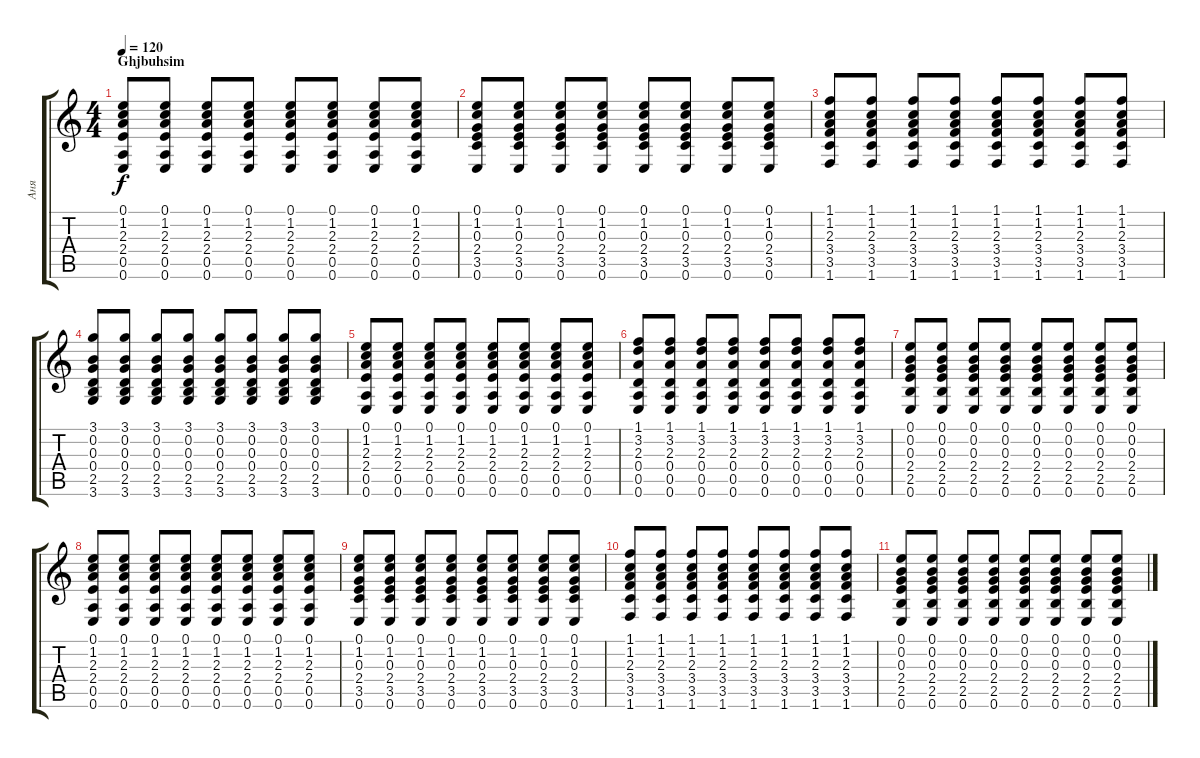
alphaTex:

\track ("Аня" "Аня") {instrument acousticguitarnylon}
\staff {score tabs}
\tuning (E4 B3 G3 D3 A2 E2) {hide}
\ts (4 4)
\section ("" "Ghjbuhsim")
\tempo 120
\clef g2
\ks c
(0.1 1.2 2.3 2.4 0.5 0.6).8{dy f} (0.1 1.2 2.3 2.4 0.5 0.6).8 (0.1 1.2 2.3 2.4 0.5 0.6).8 (0.1 1.2 2.3 2.4 0.5 0.6).8 (0.1 1.2 2.3 2.4 0.5 0.6).8 (0.1 1.2 2.3 2.4 0.5 0.6).8 (0.1 1.2 2.3 2.4 0.5 0.6).8 (0.1 1.2 2.3 2.4 0.5 0.6).8 |
(0.1 1.2 0.3 2.4 3.5 0.6).8 (0.1 1.2 0.3 2.4 3.5 0.6).8 (0.1 1.2 0.3 2.4 3.5 0.6).8 (0.1 1.2 0.3 2.4 3.5 0.6).8 (0.1 1.2 0.3 2.4 3.5 0.6).8 (0.1 1.2 0.3 2.4 3.5 0.6).8 (0.1 1.2 0.3 2.4 3.5 0.6).8 (0.1 1.2 0.3 2.4 3.5 0.6).8 |
(1.1 1.2 2.3 3.4 3.5 1.6).8 (1.1 1.2 2.3 3.4 3.5 1.6).8 (1.1 1.2 2.3 3.4 3.5 1.6).8 (1.1 1.2 2.3 3.4 3.5 1.6).8 (1.1 1.2 2.3 3.4 3.5 1.6).8 (1.1 1.2 2.3 3.4 3.5 1.6).8 (1.1 1.2 2.3 3.4 3.5 1.6).8 (1.1 1.2 2.3 3.4 3.5 1.6).8 |
(3.1 0.2 0.3 0.4 2.5 3.6).8 (3.1 0.2 0.3 0.4 2.5 3.6).8 (3.1 0.2 0.3 0.4 2.5 3.6).8 (3.1 0.2 0.3 0.4 2.5 3.6).8 (3.1 0.2 0.3 0.4 2.5 3.6).8 (3.1 0.2 0.3 0.4 2.5 3.6).8 (3.1 0.2 0.3 0.4 2.5 3.6).8 (3.1 0.2 0.3 0.4 2.5 3.6).8 |
(0.1 1.2 2.3 2.4 0.5 0.6).8 (0.1 1.2 2.3 2.4 0.5 0.6).8 (0.1 1.2 2.3 2.4 0.5 0.6).8 (0.1 1.2 2.3 2.4 0.5 0.6).8 (0.1 1.2 2.3 2.4 0.5 0.6).8 (0.1 1.2 2.3 2.4 0.5 0.6).8 (0.1 1.2 2.3 2.4 0.5 0.6).8 (0.1 1.2 2.3 2.4 0.5 0.6).8 |
(1.1 3.2 2.3 0.4 0.5 0.6).8 (1.1 3.2 2.3 0.4 0.5 0.6).8 (1.1 3.2 2.3 0.4 0.5 0.6).8 (1.1 3.2 2.3 0.4 0.5 0.6).8 (1.1 3.2 2.3 0.4 0.5 0.6).8 (1.1 3.2 2.3 0.4 0.5 0.6).8 (1.1 3.2 2.3 0.4 0.5 0.6).8 (1.1 3.2 2.3 0.4 0.5 0.6).8 |
(0.1 0.2 0.3 2.4 2.5 0.6).8 (0.1 0.2 0.3 2.4 2.5 0.6).8 (0.1 0.2 0.3 2.4 2.5 0.6).8 (0.1 0.2 0.3 2.4 2.5 0.6).8 (0.1 0.2 0.3 2.4 2.5 0.6).8 (0.1 0.2 0.3 2.4 2.5 0.6).8 (0.1 0.2 0.3 2.4 2.5 0.6).8 (0.1 0.2 0.3 2.4 2.5 0.6).8 |
(0.1 1.2 2.3 2.4 0.5 0.6).8 (0.1 1.2 2.3 2.4 0.5 0.6).8 (0.1 1.2 2.3 2.4 0.5 0.6).8 (0.1 1.2 2.3 2.4 0.5 0.6).8 (0.1 1.2 2.3 2.4 0.5 0.6).8 (0.1 1.2 2.3 2.4 0.5 0.6).8 (0.1 1.2 2.3 2.4 0.5 0.6).8 (0.1 1.2 2.3 2.4 0.5 0.6).8 |
(0.1 1.2 0.3 2.4 3.5 0.6).8 (0.1 1.2 0.3 2.4 3.5 0.6).8 (0.1 1.2 0.3 2.4 3.5 0.6).8 (0.1 1.2 0.3 2.4 3.5 0.6).8 (0.1 1.2 0.3 2.4 3.5 0.6).8 (0.1 1.2 0.3 2.4 3.5 0.6).8 (0.1 1.2 0.3 2.4 3.5 0.6).8 (0.1 1.2 0.3 2.4 3.5 0.6).8 |
(1.1 1.2 2.3 3.4 3.5 1.6).8 (1.1 1.2 2.3 3.4 3.5 1.6).8 (1.1 1.2 2.3 3.4 3.5 1.6).8 (1.1 1.2 2.3 3.4 3.5 1.6).8 (1.1 1.2 2.3 3.4 3.5 1.6).8 (1.1 1.2 2.3 3.4 3.5 1.6).8 (1.1 1.2 2.3 3.4 3.5 1.6).8 (1.1 1.2 2.3 3.4 3.5 1.6).8 |
(0.1 0.2 0.3 2.4 2.5 0.6).8 (0.1 0.2 0.3 2.4 2.5 0.6).8 (0.1 0.2 0.3 2.4 2.5 0.6).8 (0.1 0.2 0.3 2.4 2.5 0.6).8 (0.1 0.2 0.3 2.4 2.5 0.6).8 (0.1 0.2 0.3 2.4 2.5 0.6).8 (0.1 0.2 0.3 2.4 2.5 0.6).8 (0.1 0.2 0.3 2.4 2.5 0.6).8
